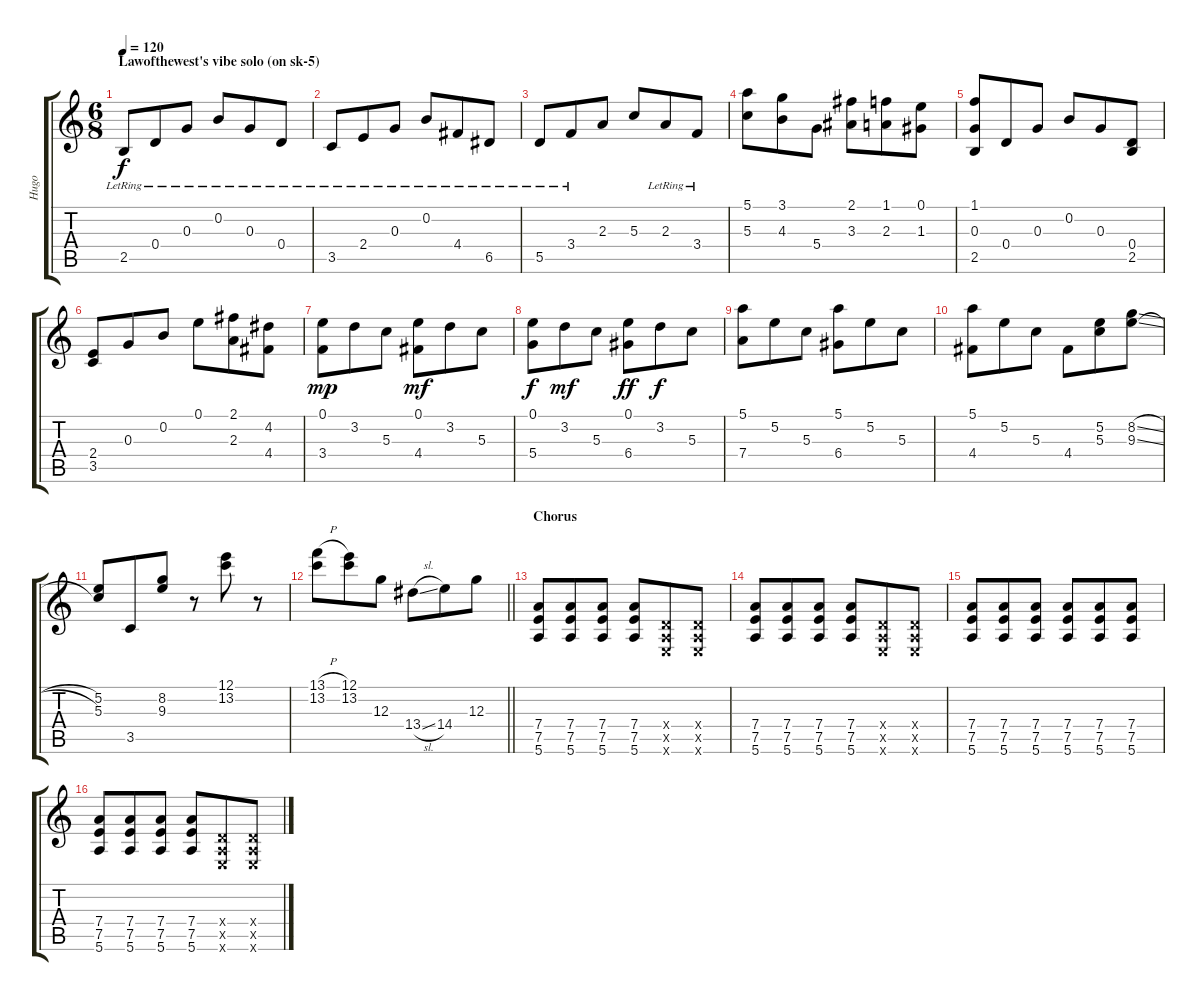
\track ("Hugo" "Hugo") {instrument electricguitarjazz}
\staff {score tabs}
\tuning (E4 B3 G3 D3 A2 E2) {hide}
\ts (6 8)
\section ("" "Lawofthewest's vibe solo (on sk-5)")
\tempo 120
\clef g2
\ks c
2.5{lr}.8{dy f} 0.4{lr}.8 0.3{lr}.8 0.2{lr}.8 0.3{lr}.8 0.4{lr}.8 |
3.5{lr}.8 2.4{lr}.8 0.3{lr}.8 0.2{lr}.8 4.4{lr}.8 6.5{lr}.8 |
5.5{lr}.8 3.4{lr}.8 2.3.8 5.3.8 2.3{lr}.8 3.4{lr}.8 |
(5.1 5.3).8 (3.1 4.3).8 5.4.8 (2.1 3.3).8 (1.1 2.3).8 (0.1 1.3).8 |
(1.1 0.3 2.5).8 0.4.8 0.3.8 0.2.8 0.3.8 (0.4 2.5).8 |
(2.4 3.5).8 0.3.8 0.2.8 0.1.8 (2.1 2.3).8 (4.2 4.4).8 |
(0.1 3.4).8{dy mp} 3.2.8 5.3.8 (0.1 4.4).8{dy mf} 3.2.8 5.3.8 |
(0.1 5.4).8{dy f} 3.2.8{dy mf} 5.3.8 (0.1 6.4).8{dy ff} 3.2.8{dy f} 5.3.8 |
(5.1 7.4).8 5.2.8 5.3.8 (5.1 6.4).8 5.2.8 5.3.8 |
(5.1 4.4).8 5.2.8 5.3.8 4.4.8 (5.2 5.3).8 (8.2{sl} 9.3{sl}).8 |
(5.2 5.3).8 3.5.8 (8.2 9.3).8 r.8 (12.1 13.2).8 r.8 |
\barLineRight lightlight
(13.1{h} 13.2).8 (12.1 13.2).8 12.3.8 13.4{sl}.8 14.4.8 12.3.8 |
\section ("" "Chorus")
(7.4 7.5 5.6).8 (7.4 7.5 5.6).8 (7.4 7.5 5.6).8 (7.4 7.5 5.6).8 (0.4{x} 0.5{x} 0.6{x}).8 (0.4{x} 0.5{x} 0.6{x}).8 |
(7.4 7.5 5.6).8 (7.4 7.5 5.6).8 (7.4 7.5 5.6).8 (7.4 7.5 5.6).8 (0.4{x} 0.5{x} 0.6{x}).8 (0.4{x} 0.5{x} 0.6{x}).8 |
(7.4 7.5 5.6).8 (7.4 7.5 5.6).8 (7.4 7.5 5.6).8 (7.4 7.5 5.6).8 (7.4 7.5 5.6).8 (7.4 7.5 5.6).8 |
(7.4 7.5 5.6).8 (7.4 7.5 5.6).8 (7.4 7.5 5.6).8 (7.4 7.5 5.6).8 (0.4{x} 0.5{x} 0.6{x}).8 (0.4{x} 0.5{x} 0.6{x}).8
